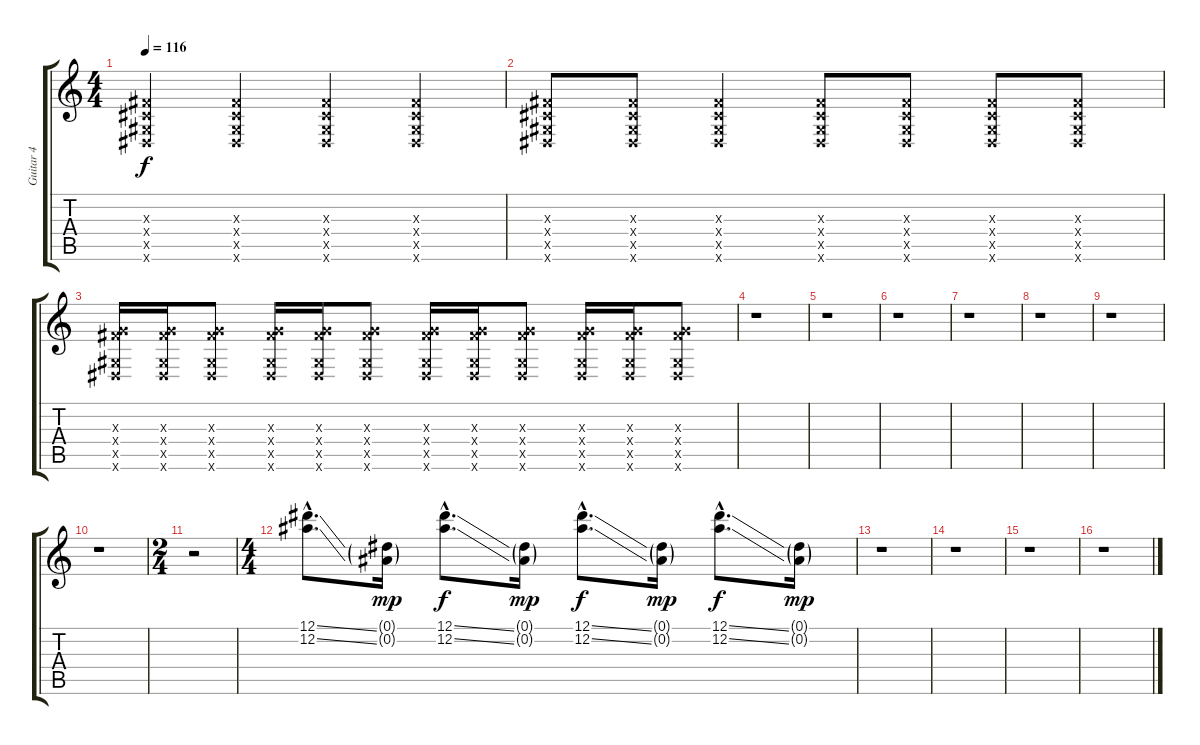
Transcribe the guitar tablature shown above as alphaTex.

\track ("Guitar 4" "Guitar 4") {instrument overdrivenguitar}
\staff {score tabs}
\tuning (Eb4 Bb3 Gb3 Db3 Ab2 Eb2) {hide}
\ts (4 4)
\tempo 116
\clef g2
\ks c
(0.3{x} 0.4{x} 0.5{x} 0.6{x}).4{dy f} (0.3{x} 0.4{x} 0.5{x} 0.6{x}).4 (0.3{x} 0.4{x} 0.5{x} 0.6{x}).4 (0.3{x} 0.4{x} 0.5{x} 0.6{x}).4 |
(0.3{x} 0.4{x} 0.5{x} 0.6{x}).8 (0.3{x} 0.4{x} 0.5{x} 0.6{x}).8 (0.3{x} 0.4{x} 0.5{x} 0.6{x}).4 (0.3{x} 0.4{x} 0.5{x} 0.6{x}).8 (0.3{x} 0.4{x} 0.5{x} 0.6{x}).8 (0.3{x} 0.4{x} 0.5{x} 0.6{x}).8 (0.3{x} 0.4{x} 0.5{x} 0.6{x}).8 |
(0.3{x} 6.4{x} 0.5{x} 0.6{x}).16 (0.3{x} 6.4{x} 0.5{x} 0.6{x}).16 (0.3{x} 6.4{x} 0.5{x} 0.6{x}).8 (0.3{x} 6.4{x} 0.5{x} 0.6{x}).16 (0.3{x} 6.4{x} 0.5{x} 0.6{x}).16 (0.3{x} 6.4{x} 0.5{x} 0.6{x}).8 (0.3{x} 6.4{x} 0.5{x} 0.6{x}).16 (0.3{x} 6.4{x} 0.5{x} 0.6{x}).16 (0.3{x} 6.4{x} 0.5{x} 0.6{x}).8 (0.3{x} 6.4{x} 0.5{x} 0.6{x}).16 (0.3{x} 6.4{x} 0.5{x} 0.6{x}).16 (0.3{x} 6.4{x} 0.5{x} 0.6{x}).8 |
r.1{volume 13} |
r.1 |
r.1 |
r.1 |
r.1 |
r.1 |
r.1 |
\ts (2 4)
r.2 |
\ts (4 4)
(12.1{ss hac} 12.2{ss hac}).8{d volume 6} (0.1{g} 0.2{g}).16{dy mp} (12.1{ss hac} 12.2{ss hac}).8{d dy f} (0.1{g} 0.2{g}).16{dy mp} (12.1{ss hac} 12.2{ss hac}).8{d dy f} (0.1{g} 0.2{g}).16{dy mp} (12.1{ss hac} 12.2{ss hac}).8{d dy f} (0.1{g} 0.2{g}).16{dy mp} |
r.1 |
r.1 |
r.1 |
r.1
